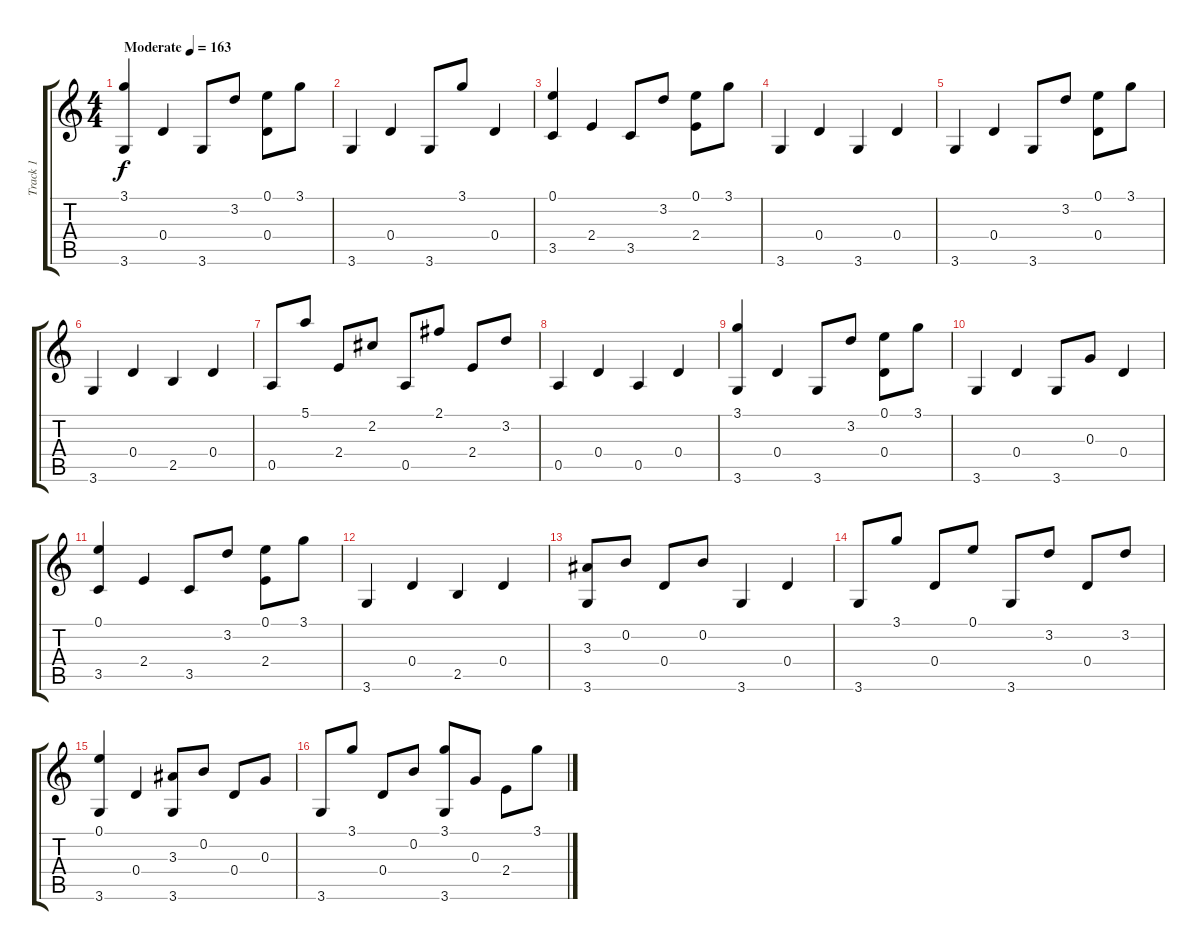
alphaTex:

\track ("Track 1" "Track 1") {instrument acousticguitarsteel}
\staff {score tabs}
\tuning (E4 B3 G3 D3 A2 E2) {hide}
\ts (4 4)
\tempo (163 "Moderate")
\clef g2
\ks c
(3.1 3.6).4{dy f instrument acousticguitarsteel} 0.4.4 3.6.8 3.2.8 (0.1 0.4).8 3.1.8 |
3.6.4 0.4.4 3.6.8 3.1.8 0.4.4 |
(0.1 3.5).4 2.4.4 3.5.8 3.2.8 (0.1 2.4).8 3.1.8 |
3.6.4 0.4.4 3.6.4 0.4.4 |
3.6.4 0.4.4 3.6.8 3.2.8 (0.1 0.4).8 3.1.8 |
3.6.4 0.4.4 2.5.4 0.4.4 |
0.5.8 5.1.8 2.4.8 2.2.8 0.5.8 2.1.8 2.4.8 3.2.8 |
0.5.4 0.4.4 0.5.4 0.4.4 |
(3.1 3.6).4 0.4.4 3.6.8 3.2.8 (0.1 0.4).8 3.1.8 |
3.6.4 0.4.4 3.6.8 0.3.8 0.4.4 |
(0.1 3.5).4 2.4.4 3.5.8 3.2.8 (0.1 2.4).8 3.1.8 |
3.6.4 0.4.4 2.5.4 0.4.4 |
(3.3 3.6).8 0.2.8 0.4.8 0.2.8 3.6.4 0.4.4 |
3.6.8 3.1.8 0.4.8 0.1.8 3.6.8 3.2.8 0.4.8 3.2.8 |
(0.1 3.6).4 0.4.4 (3.3 3.6).8 0.2.8 0.4.8 0.3.8 |
3.6.8 3.1.8 0.4.8 0.2.8 (3.1 3.6).8 0.3.8 2.4.8 3.1.8
